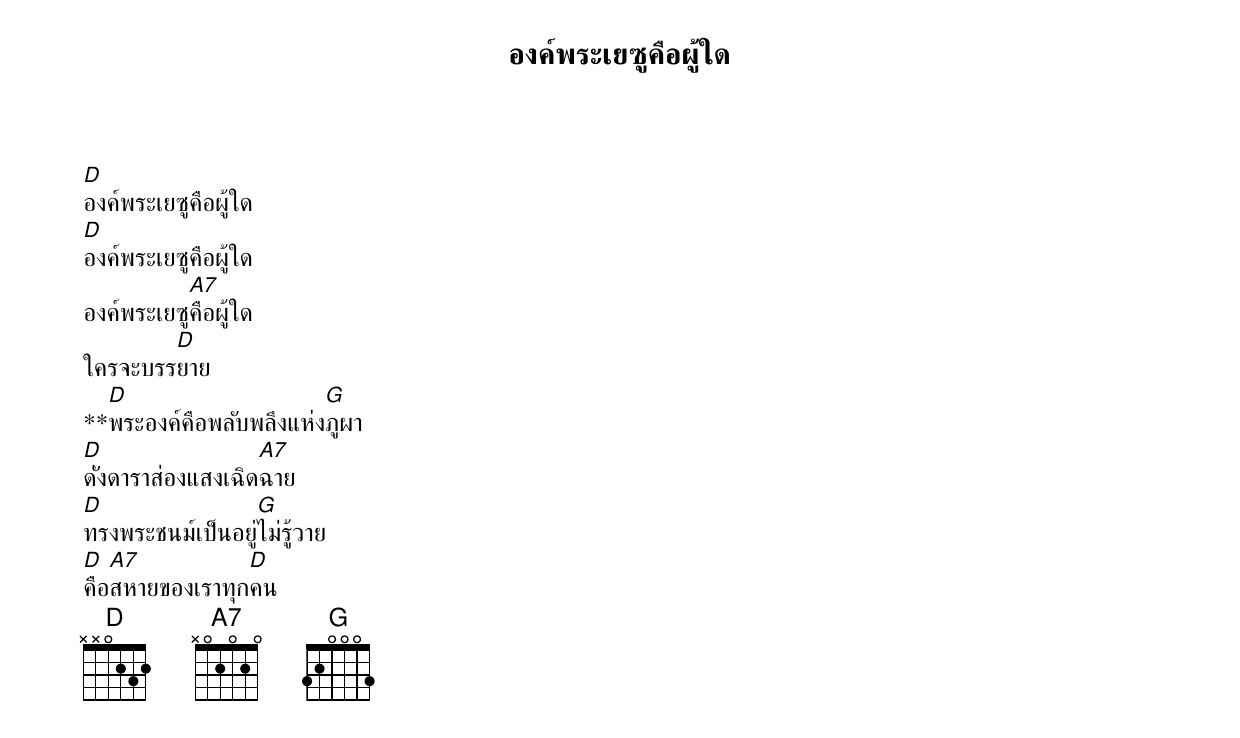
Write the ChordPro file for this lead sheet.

{title:องค์พระเยซูคือผู้ใด}

[D]องค์พระเยซูคือผู้ใด
[D]องค์พระเยซูคือผู้ใด
องค์พระเยซู[A7]คือผู้ใด
ใครจะบรร[D]ยาย
**[D]พระองค์คือพลับพลึงแห่ง[G]ภูผา
[D]ดั่งดาราส่องแสงเฉิด[A7]ฉาย
[D]ทรงพระชนม์เป็นอยู่[G]ไม่รู้วาย
[D]คือ[A7]สหายของเราทุก[D]คน
